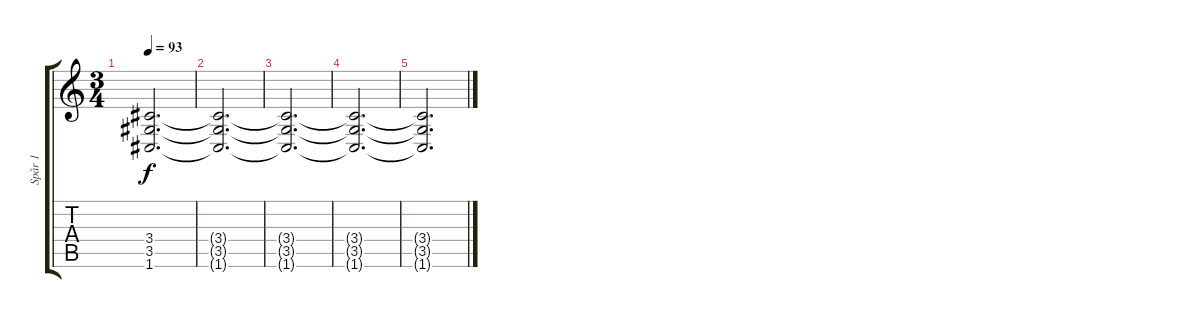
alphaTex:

\track ("Spår 1" "Spår 1") {instrument distortionguitar}
\staff {score tabs}
\tuning (C4 G3 Eb3 Bb2 F2 C2) {hide}
\ts (3 4)
\tempo 93
\clef g2
\ks c
(3.4{t} 3.5{t} 1.6{t}).2{d dy f} |
(3.4{t} 3.5{t} 1.6{t}).2{d} |
(3.4{t} 3.5{t} 1.6{t}).2{d volume 1} |
(3.4{t} 3.5{t} 1.6{t}).2{d} |
(3.4{t} 3.5{t} 1.6{t}).2{d}
